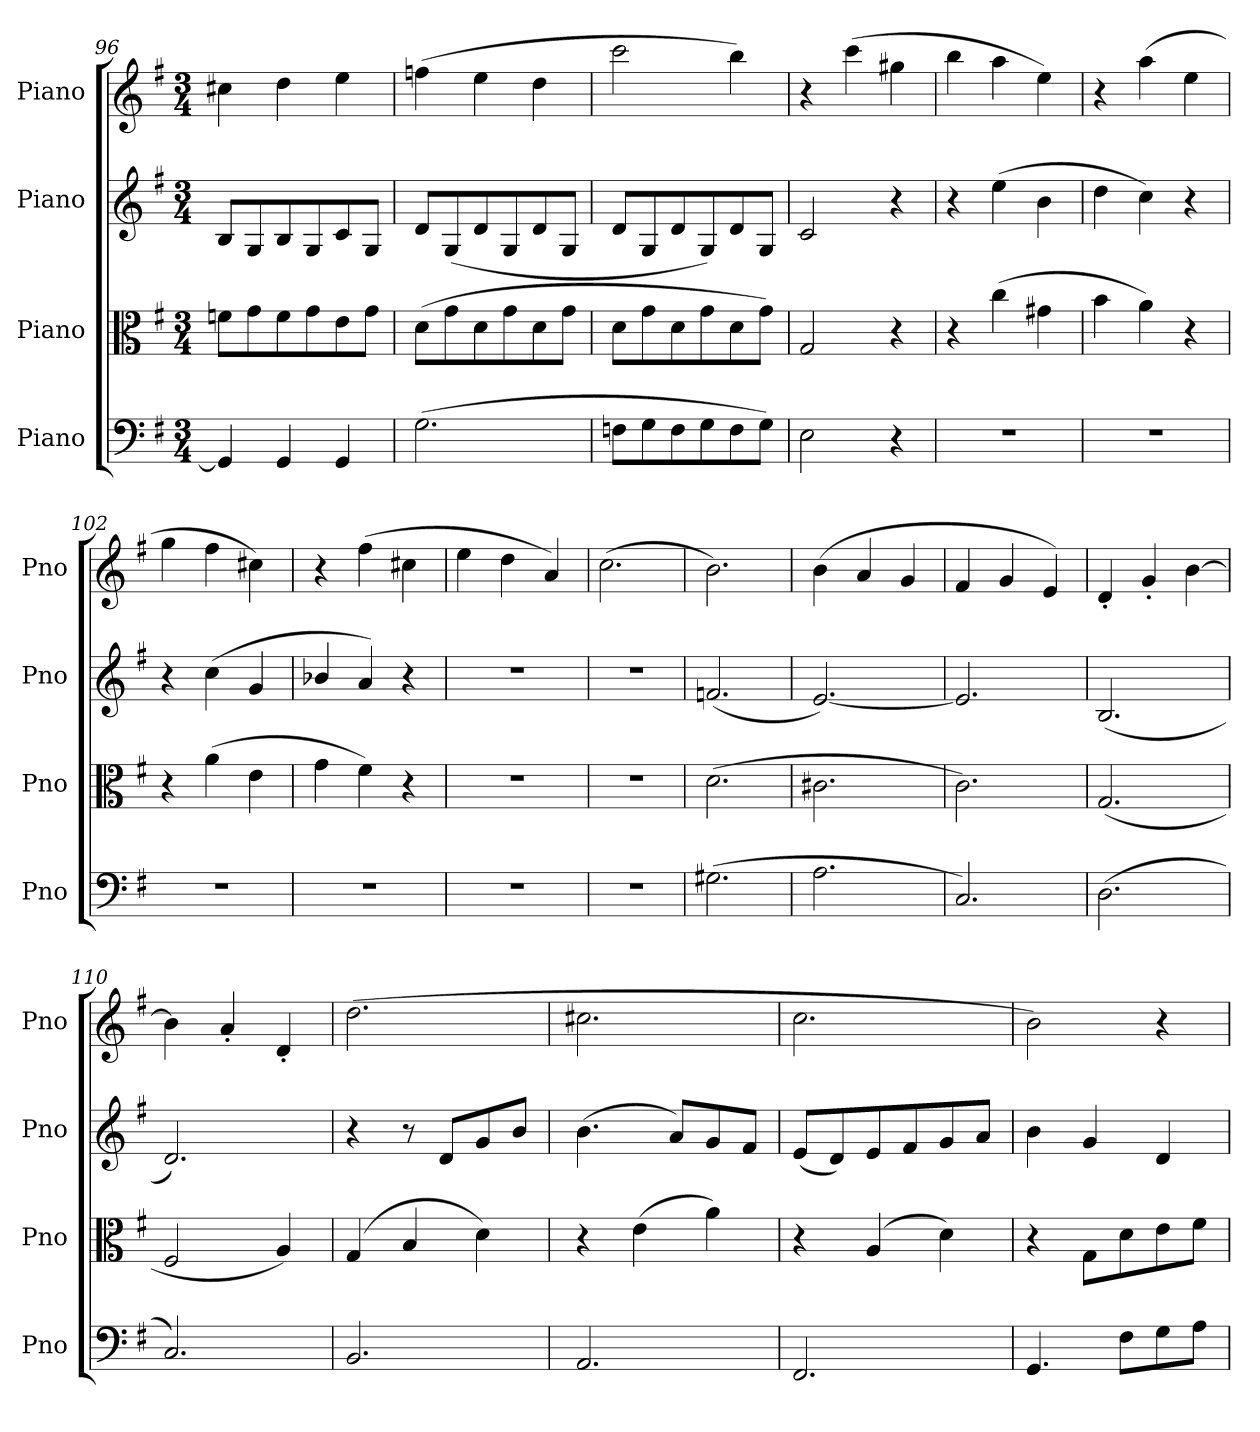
**kern	**kern	**kern	**kern
*part4	*part3	*part2	*part1
*staff4	*staff3	*staff2	*staff1
*I"Piano	*I"Piano	*I"Piano	*I"Piano
*I'Pno	*I'Pno	*I'Pno	*I'Pno
*clefF4	*clefC3	*clefG2	*clefG2
*k[f#]	*k[f#]	*k[f#]	*k[f#]
*M3/4	*M3/4	*M3/4	*M3/4
=96	=96	=96	=96
4GG/]	8fn\L	8B/L	4cc#X\
.	8g\	8G/	.
4GG/	8f\	8B/	4dd\
.	8g\	8G/	.
4GG/	8e\	8c/	4ee\
.	8g\J	8G/J	.
=97	=97	=97	=97
(2.G\	(8d\L	8d/L	(4ffn\
.	8g\	(8G/	.
.	8d\	8d/	4ee\
.	8g\	8G/	.
.	8d\	8d/	4dd\
.	8g\J	8G/J	.
=98	=98	=98	=98
8Fn\L	8d\L	8d/L	2ccc\
8G\	8g\	8G/	.
8F\	8d\	8d/	.
8G\	8g\	8G/)	.
8F\	8d\	8d/	4bb\)
8G\J)	8g\J)	8G/J	.
=99	=99	=99	=99
2E\	2G/	2c/	4r
.	.	.	(4ccc\
4r	4r	4r	4gg#X\
=100	=100	=100	=100
2.r	4r	4r	4bb\
.	(4cc\	(4ee\	4aa\
.	4g#X\	4b\	4ee\)
=101	=101	=101	=101
2.r	4b\	4dd\	4r
.	4a\)	4cc\)	(4aa\
.	4r	4r	4ee\
=102	=102	=102	=102
2.r	4r	4r	4gg\
.	(4a\	(4cc\	4ff#\
.	4e\	4g/	4cc#X\)
=103	=103	=103	=103
2.r	4g\	4b-X/	4r
.	4f#\)	4a/)	(4ff#\
.	4r	4r	4cc#X\
=104	=104	=104	=104
2.r	2.r	2.r	4ee\
.	.	.	4dd\
.	.	.	4a/)
=105	=105	=105	=105
2.r	2.r	2.r	(2.cc\
=106	=106	=106	=106
(2.G#X\	(2.d\	(2.fn/	2.b\)
=107	=107	=107	=107
2.A\	2.c#X\	[2.e/)	(4b\
.	.	.	4a/
.	.	.	4g/
=108	=108	=108	=108
2.C/)	2.c\)	2.e/]	4f#/
.	.	.	4g/
.	.	.	4e/)
=109	=109	=109	=109
(2.D\	(2.G/	(2.B/	4d'/
.	.	.	4g'/
.	.	.	[4b\
=110	=110	=110	=110
2.C/)	2F#/	2.d/)	4b\]
.	.	.	4a'/
.	4A/)	.	4d'/
=111	=111	=111	=111
2.BB/	(4G/	4r	(2.dd\
.	4B/	8r	.
.	.	8d/L	.
.	4d\)	8g/	.
.	.	8b/J	.
=112	=112	=112	=112
2.AA/	4r	(4.b\	2.cc#X\
.	(4e\	.	.
.	.	8a/L)	.
.	4a\)	8g/	.
.	.	8f#/J	.
=113	=113	=113	=113
2.FF#/	4r	(8e/L	2.cc\
.	.	8d/)	.
.	(4A/	8e/	.
.	.	8f#/	.
.	4d\)	8g/	.
.	.	8a/J	.
=114	=114	=114	=114
4.GG/	4r	4b\	2b\)
.	8G\L	4g/	.
8F#\L	8d\	.	.
8G\	8e\	4d/	4r
8A\J	8f#\J	.	.
=	=	=	=
*-	*-	*-	*-
